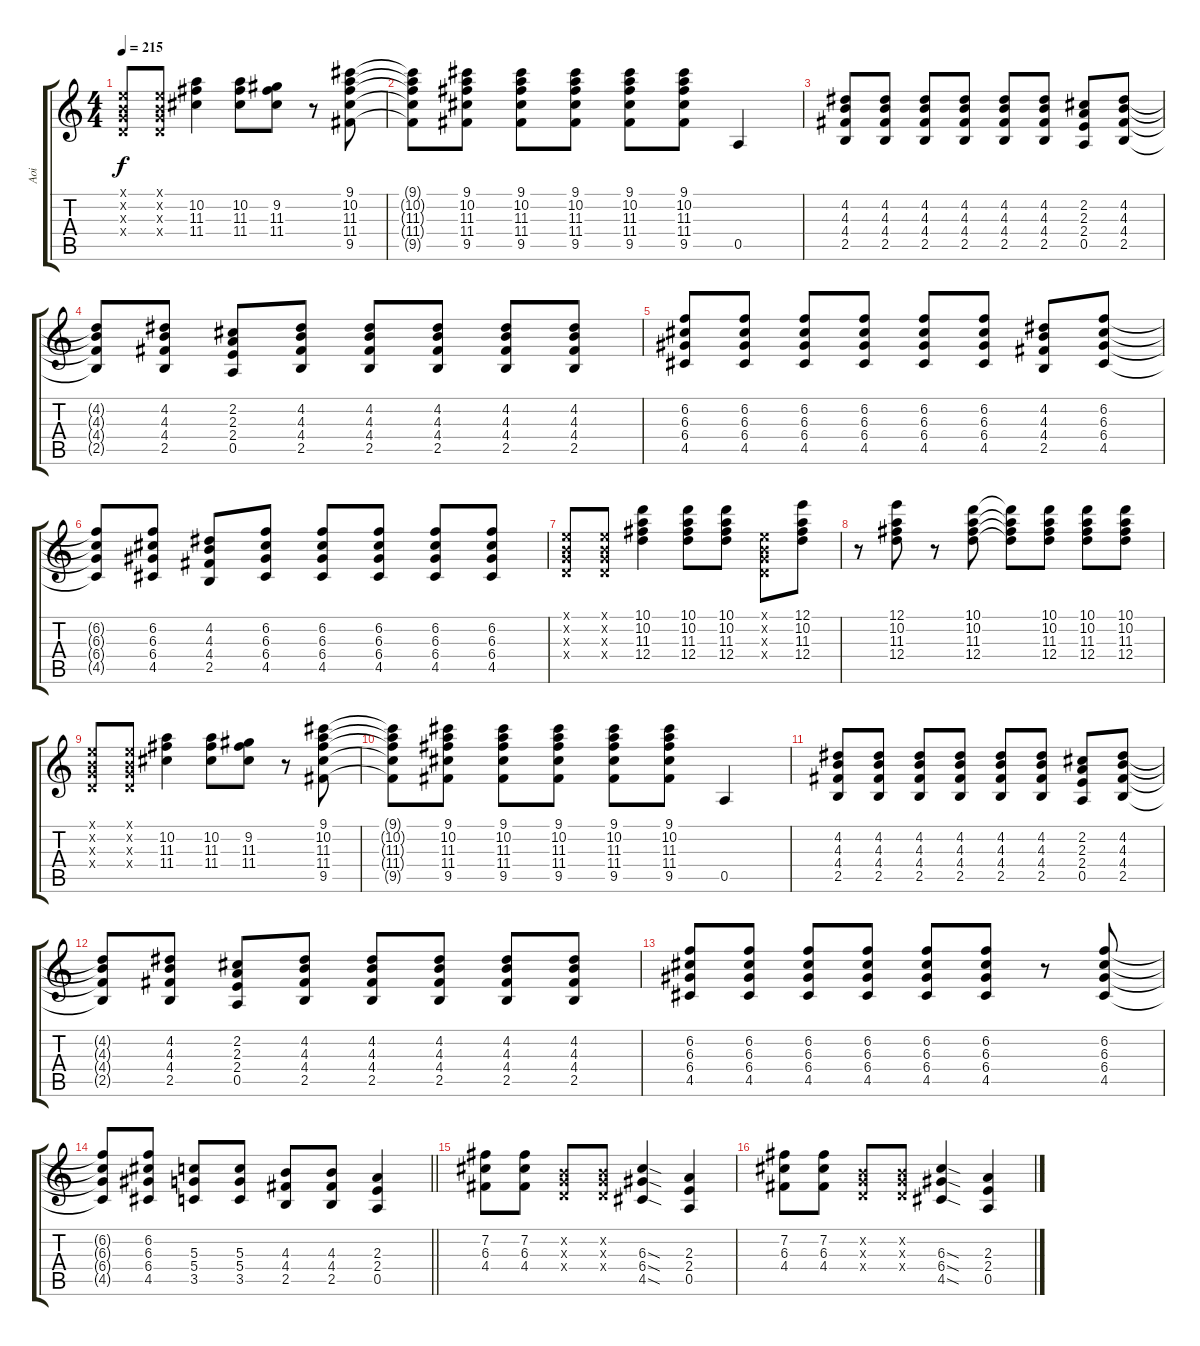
\track ("Aoi" "Aoi") {instrument distortionguitar}
\staff {score tabs}
\tuning (E4 B3 G3 D3 A2 E2) {hide}
\ts (4 4)
\tempo 215
\clef g2
\ks c
(0.1{x} 0.2{x} 0.3{x} 0.4{x}).8{dy f} (0.1{x} 0.2{x} 0.3{x} 0.4{x}).8 (10.2 11.3 11.4).4 (10.2 11.3 11.4).8 (9.2 11.3 11.4).8 r.8 (9.1 10.2 11.3 11.4 9.5).8 |
(9.1{t} 10.2{t} 11.3{t} 11.4{t} 9.5{t}).8 (9.1 10.2 11.3 11.4 9.5).8 (9.1 10.2 11.3 11.4 9.5).8 (9.1 10.2 11.3 11.4 9.5).8 (9.1 10.2 11.3 11.4 9.5).8 (9.1 10.2 11.3 11.4 9.5).8 0.5.4 |
(4.2 4.3 4.4 2.5).8 (4.2 4.3 4.4 2.5).8 (4.2 4.3 4.4 2.5).8 (4.2 4.3 4.4 2.5).8 (4.2 4.3 4.4 2.5).8 (4.2 4.3 4.4 2.5).8 (2.2 2.3 2.4 0.5).8 (4.2 4.3 4.4 2.5).8 |
(4.2{t} 4.3{t} 4.4{t} 2.5{t}).8 (4.2 4.3 4.4 2.5).8 (2.2 2.3 2.4 0.5).8 (4.2 4.3 4.4 2.5).8 (4.2 4.3 4.4 2.5).8 (4.2 4.3 4.4 2.5).8 (4.2 4.3 4.4 2.5).8 (4.2 4.3 4.4 2.5).8 |
(6.2 6.3 6.4 4.5).8 (6.2 6.3 6.4 4.5).8 (6.2 6.3 6.4 4.5).8 (6.2 6.3 6.4 4.5).8 (6.2 6.3 6.4 4.5).8 (6.2 6.3 6.4 4.5).8 (4.2 4.3 4.4 2.5).8 (6.2 6.3 6.4 4.5).8 |
(6.2{t} 6.3{t} 6.4{t} 4.5{t}).8 (6.2 6.3 6.4 4.5).8 (4.2 4.3 4.4 2.5).8 (6.2 6.3 6.4 4.5).8 (6.2 6.3 6.4 4.5).8 (6.2 6.3 6.4 4.5).8 (6.2 6.3 6.4 4.5).8 (6.2 6.3 6.4 4.5).8 |
(0.1{x} 0.2{x} 0.3{x} 0.4{x}).8 (0.1{x} 0.2{x} 0.3{x} 0.4{x}).8 (10.1 10.2 11.3 12.4).4 (10.1 10.2 11.3 12.4).8 (10.1 10.2 11.3 12.4).8 (0.1{x} 0.2{x} 0.3{x} 0.4{x}).8 (12.1 10.2 11.3 12.4).8 |
r.8 (12.1 10.2 11.3 12.4).8 r.8 (10.1 10.2 11.3 12.4).8 (10.1{t} 10.2{t} 11.3{t} 12.4{t}).8 (10.1 10.2 11.3 12.4).8 (10.1 10.2 11.3 12.4).8 (10.1 10.2 11.3 12.4).8 |
(0.1{x} 0.2{x} 0.3{x} 0.4{x}).8 (0.1{x} 0.2{x} 0.3{x} 0.4{x}).8 (10.2 11.3 11.4).4 (10.2 11.3 11.4).8 (9.2 11.3 11.4).8 r.8 (9.1 10.2 11.3 11.4 9.5).8 |
(9.1{t} 10.2{t} 11.3{t} 11.4{t} 9.5{t}).8 (9.1 10.2 11.3 11.4 9.5).8 (9.1 10.2 11.3 11.4 9.5).8 (9.1 10.2 11.3 11.4 9.5).8 (9.1 10.2 11.3 11.4 9.5).8 (9.1 10.2 11.3 11.4 9.5).8 0.5.4 |
(4.2 4.3 4.4 2.5).8 (4.2 4.3 4.4 2.5).8 (4.2 4.3 4.4 2.5).8 (4.2 4.3 4.4 2.5).8 (4.2 4.3 4.4 2.5).8 (4.2 4.3 4.4 2.5).8 (2.2 2.3 2.4 0.5).8 (4.2 4.3 4.4 2.5).8 |
(4.2{t} 4.3{t} 4.4{t} 2.5{t}).8 (4.2 4.3 4.4 2.5).8 (2.2 2.3 2.4 0.5).8 (4.2 4.3 4.4 2.5).8 (4.2 4.3 4.4 2.5).8 (4.2 4.3 4.4 2.5).8 (4.2 4.3 4.4 2.5).8 (4.2 4.3 4.4 2.5).8 |
(6.2 6.3 6.4 4.5).8 (6.2 6.3 6.4 4.5).8 (6.2 6.3 6.4 4.5).8 (6.2 6.3 6.4 4.5).8 (6.2 6.3 6.4 4.5).8 (6.2 6.3 6.4 4.5).8 r.8 (6.2 6.3 6.4 4.5).8 |
\barLineRight lightlight
(6.2{t} 6.3{t} 6.4{t} 4.5{t}).8 (6.2 6.3 6.4 4.5).8 (5.3 5.4 3.5).8 (5.3 5.4 3.5).8 (4.3 4.4 2.5).8 (4.3 4.4 2.5).8 (2.3 2.4 0.5).4 |
(7.2 6.3 4.4).8{volume 12} (7.2 6.3 4.4).8 (0.2{x} 0.3{x} 0.4{x}).8 (0.2{x} 0.3{x} 0.4{x}).8 (6.3{sod} 6.4{sod} 4.5{sod}).4 (2.3 2.4 0.5).4 |
(7.2 6.3 4.4).8 (7.2 6.3 4.4).8 (0.2{x} 0.3{x} 0.4{x}).8 (0.2{x} 0.3{x} 0.4{x}).8 (6.3{sod} 6.4{sod} 4.5{sod}).4 (2.3 2.4 0.5).4
